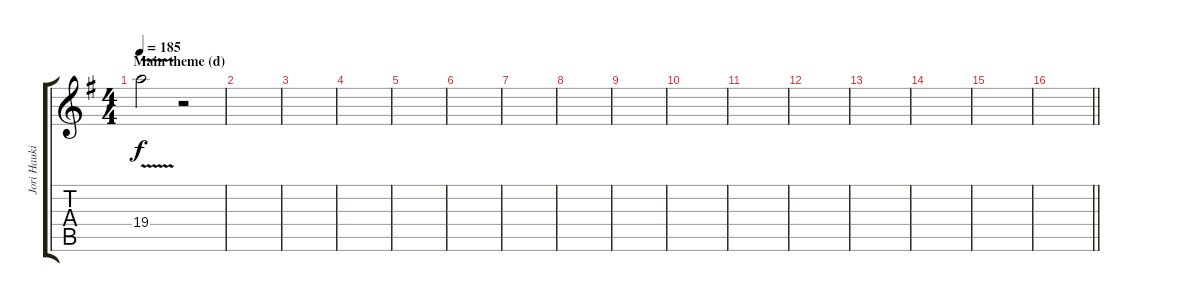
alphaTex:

\track ("Jori Haukio (lead guitar) " "Jori Hauki") {instrument overdrivenguitar}
\staff {score tabs}
\tuning (E4 B3 G3 D3 A2 E2) {hide}
\ts (4 4)
\section ("" "Main theme (d)")
\tempo 185
\clef g2
\ks eminor
19.4{v}.2{dy f} r.2 |
|
|
|
|
|
|
|
|
|
|
|
|
|
|
\barLineRight lightlight
